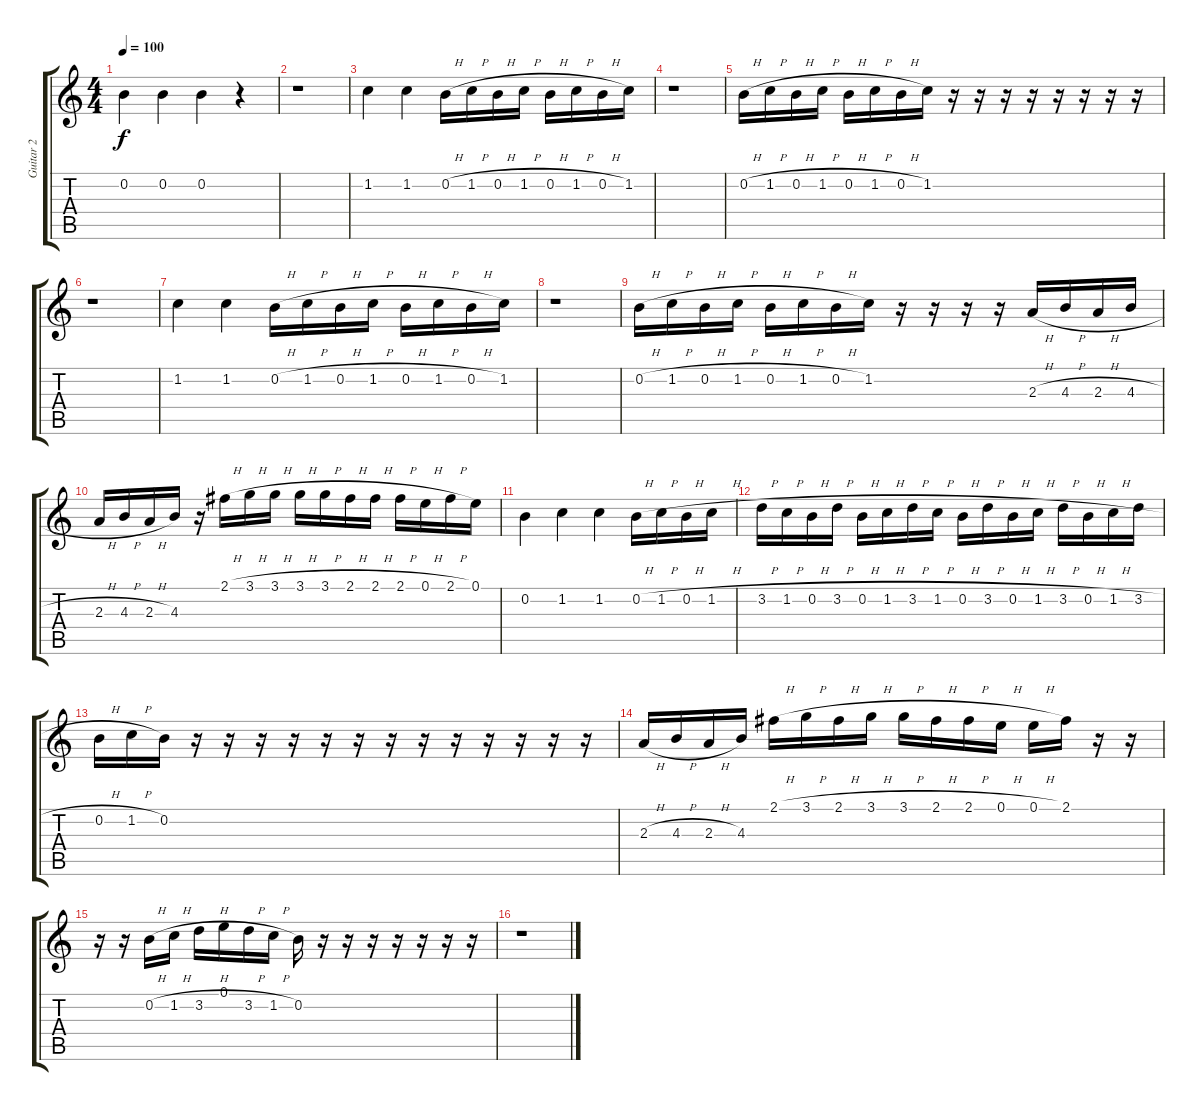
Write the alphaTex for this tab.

\track ("Guitar 2" "Guitar 2") {instrument overdrivenguitar}
\staff {score tabs}
\tuning (E4 B3 G3 D3 A2 E2) {hide}
\ts (4 4)
\tempo 100
\clef g2
\ks c
0.2.4{dy f instrument overdrivenguitar} 0.2.4 0.2.4 r.4 |
r.1 |
1.2.4 1.2.4 0.2{h}.16 1.2{h}.16 0.2{h}.16 1.2{h}.16 0.2{h}.16 1.2{h}.16 0.2{h}.16 1.2.16 |
r.1 |
0.2{h}.16 1.2{h}.16 0.2{h}.16 1.2{h}.16 0.2{h}.16 1.2{h}.16 0.2{h}.16 1.2.16 r.16 r.16 r.16 r.16 r.16 r.16 r.16 r.16 |
r.1 |
1.2.4 1.2.4 0.2{h}.16 1.2{h}.16 0.2{h}.16 1.2{h}.16 0.2{h}.16 1.2{h}.16 0.2{h}.16 1.2.16 |
r.1 |
0.2{h}.16 1.2{h}.16 0.2{h}.16 1.2{h}.16 0.2{h}.16 1.2{h}.16 0.2{h}.16 1.2.16 r.16 r.16 r.16 r.16 2.3{h}.16 4.3{h}.16 2.3{h}.16 4.3{h}.16 |
2.3{h}.16 4.3{h}.16 2.3{h}.16 4.3.16 r.16 2.1{h}.16 3.1{h}.16 3.1{h}.16 3.1{h}.16 3.1{h}.16 2.1{h}.16 2.1{h}.16 2.1{h}.16 0.1{h}.16 2.1{h}.16 0.1.16 |
0.2.4 1.2.4 1.2.4 0.2{h}.16 1.2{h}.16 0.2{h}.16 1.2{h}.16 |
3.2{h}.16 1.2{h}.16 0.2{h}.16 3.2{h}.16 0.2{h}.16 1.2{h}.16 3.2{h}.16 1.2{h}.16 0.2{h}.16 3.2{h}.16 0.2{h}.16 1.2{h}.16 3.2{h}.16 0.2{h}.16 1.2{h}.16 3.2{h}.16 |
0.2{h}.16 1.2{h}.16 0.2.16 r.16 r.16 r.16 r.16 r.16 r.16 r.16 r.16 r.16 r.16 r.16 r.16 r.16 |
2.3{h}.16 4.3{h}.16 2.3{h}.16 4.3.16 2.1{h}.16 3.1{h}.16 2.1{h}.16 3.1{h}.16 3.1{h}.16 2.1{h}.16 2.1{h}.16 0.1{h}.16 0.1{h}.16 2.1.16 r.16 r.16 |
r.16 r.16 0.2{h}.16 1.2{h}.16 3.2{h}.16 0.1.16 3.2{h}.16 1.2{h}.16 0.2.16 r.16 r.16 r.16 r.16 r.16 r.16 r.16 |
r.1
